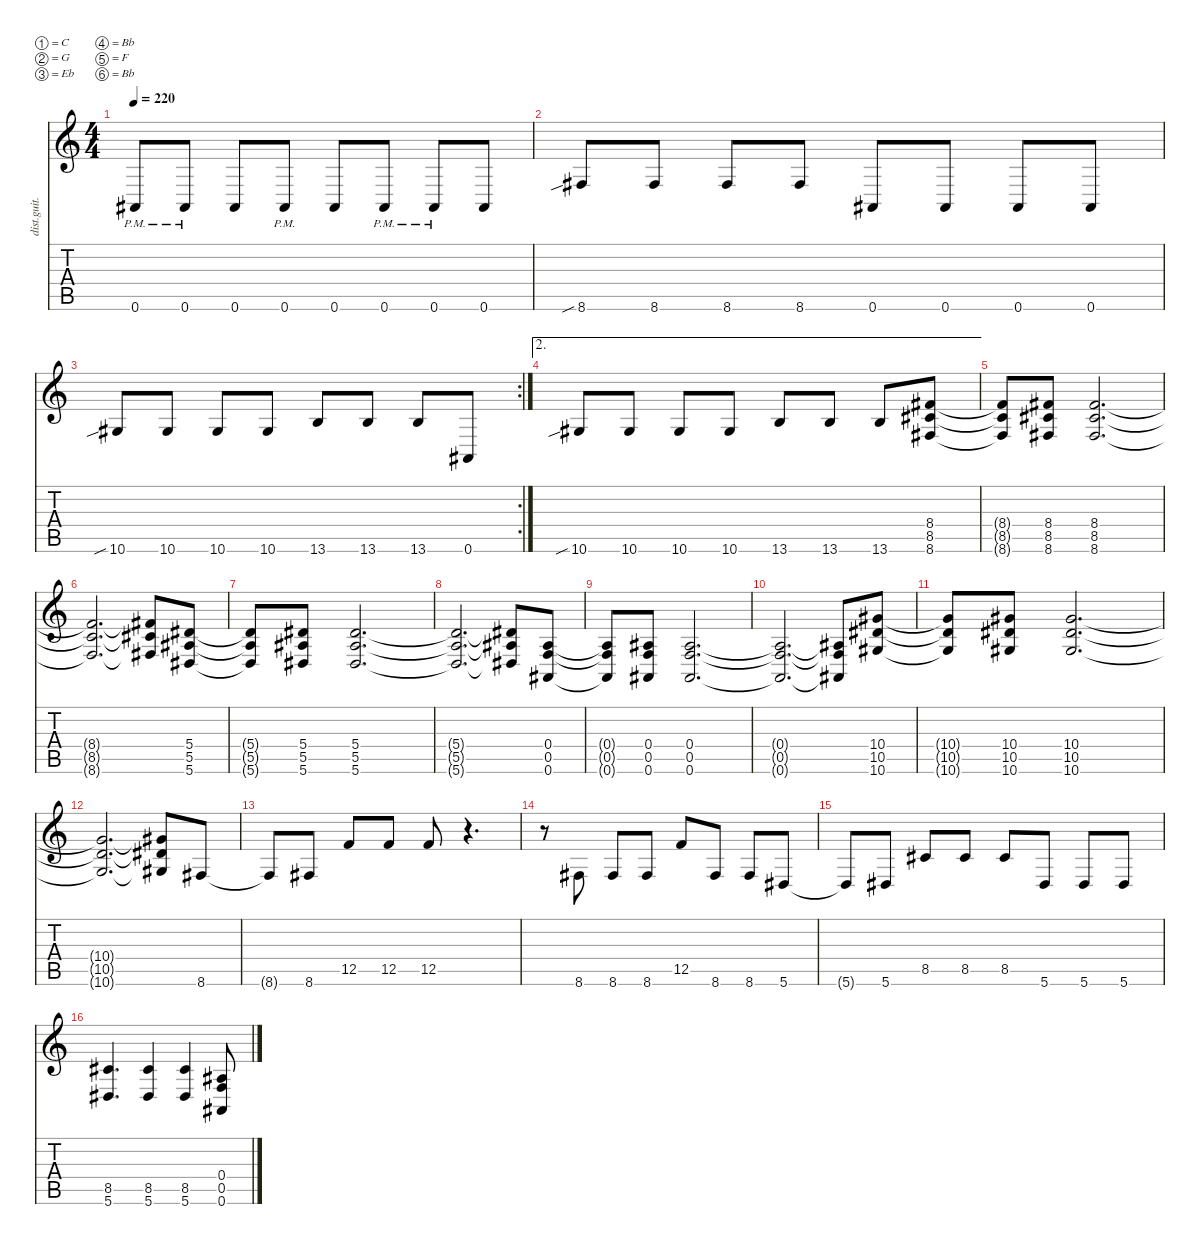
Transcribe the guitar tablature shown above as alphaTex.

\defaultSystemsLayout 4
\hideDynamics
\bracketExtendMode nobrackets
\otherSystemsTrackNameOrientation horizontal
\track ("Guitar R" "dist.guit.") {instrument overdrivenguitar}
\staff {score tabs}
\tuning (C4 G3 Eb3 Bb2 F2 Bb1)
\ts (4 4)
\tempo 220
\clef g2
\ks c
0.6{pm acc #}.8{dy mf beam Up} 0.6{pm acc #}.8{beam Up} 0.6{acc #}.8{beam Up} 0.6{pm acc #}.8{beam Up} 0.6{acc #}.8{beam Up} 0.6{pm acc #}.8{beam Up} 0.6{pm acc #}.8{beam Up} 0.6{acc #}.8{beam Up} |
8.6{sib acc #}.8{beam Up} 8.6{acc #}.8{beam Up} 8.6{acc #}.8{beam Up} 8.6{acc #}.8{beam Up} 0.6{acc #}.8{beam Up} 0.6{acc #}.8{beam Up} 0.6{acc #}.8{beam Up} 0.6{acc #}.8{beam Up} |
\rc 2
10.6{sib acc #}.8{beam Up} 10.6{acc #}.8{beam Up} 10.6{acc #}.8{beam Up} 10.6{acc #}.8{beam Up} 13.6.8{beam Up} 13.6.8{beam Up} 13.6.8{beam Up} 0.6{acc #}.8{beam Up} |
\ae 2
10.6{sib acc #}.8{beam Up} 10.6{acc #}.8{beam Up} 10.6{acc #}.8{beam Up} 10.6{acc #}.8{beam Up} 13.6.8{beam Up} 13.6.8{beam Up} 13.6.8{beam Up} (8.6{acc #} 8.5{acc #} 8.4{acc #}).8{beam Up} |
(8.6{t acc #} 8.5{t acc #} 8.4{t acc #}).8{beam Up} (8.6{acc #} 8.5{acc #} 8.4{acc #}).8{beam Up} (8.6{acc #} 8.5{acc #} 8.4{acc #}).2{d beam Up} |
(8.6{t acc #} 8.5{t acc #} 8.4{t acc #}).2{d beam Up} (8.6{t acc #} 8.5{t acc #} 8.4{t acc #}).8{beam Up} (5.6{acc #} 5.5{acc #} 5.4{acc #}).8{beam Up} |
(5.6{t acc #} 5.5{t acc #} 5.4{t acc #}).8{beam Up} (5.6{acc #} 5.5{acc #} 5.4{acc #}).8{beam Up} (5.6{acc #} 5.5{acc #} 5.4{acc #}).2{d beam Up} |
(5.6{t acc #} 5.5{t acc #} 5.4{t acc #}).2{d beam Up} (5.6{t acc #} 5.5{t acc #} 5.4{t acc #}).8{beam Up} (0.6{acc #} 0.5 0.4{acc #}).8{beam Up} |
(0.6{t acc #} 0.5{t} 0.4{t acc #}).8{beam Up} (0.6{acc #} 0.5 0.4{acc #}).8{beam Up} (0.6{acc #} 0.5 0.4{acc #}).2{d beam Up} |
(0.6{t acc #} 0.5{t} 0.4{t acc #}).2{d beam Up} (0.6{t acc #} 0.5{t} 0.4{t acc #}).8{beam Up} (10.4{acc #} 10.5{acc #} 10.6{acc #}).8{beam Up} |
(10.4{t acc #} 10.5{t acc #} 10.6{t acc #}).8{beam Up} (10.4{acc #} 10.5{acc #} 10.6{acc #}).8{beam Up} (10.4{acc #} 10.5{acc #} 10.6{acc #}).2{d beam Up} |
(10.4{t acc #} 10.5{t acc #} 10.6{t acc #}).2{d beam Up} (10.4{t acc #} 10.5{t acc #} 10.6{t acc #}).8{beam Up} 8.6{acc #}.8{beam Up} |
8.6{t acc #}.8{beam Up} 8.6{acc #}.8{beam Up} 12.5.8{beam Up} 12.5.8{beam Up} 12.5.8{beam Up} r.4{d beam Up} |
r.8{beam Down} 8.6{acc #}.8{beam Up} 8.6{acc #}.8{beam Up} 8.6{acc #}.8{beam Up} 12.5.8{beam Up} 8.6{acc #}.8{beam Up} 8.6{acc #}.8{beam Up} 5.6{acc #}.8{beam Up} |
5.6{t acc #}.8{beam Up} 5.6{acc #}.8{beam Up} 8.5{acc #}.8{beam Up} 8.5{acc #}.8{beam Up} 8.5{acc #}.8{beam Up} 5.6{acc #}.8{beam Up} 5.6{acc #}.8{beam Up} 5.6{acc #}.8{beam Up} |
(5.6{acc #} 8.5{acc #}).4{d beam Up} (5.6{acc #} 8.5{acc #}).4{beam Up} (5.6{acc #} 8.5{acc #}).4{beam Up} (0.6{acc #} 0.5 0.4{acc #}).8{beam Up}
